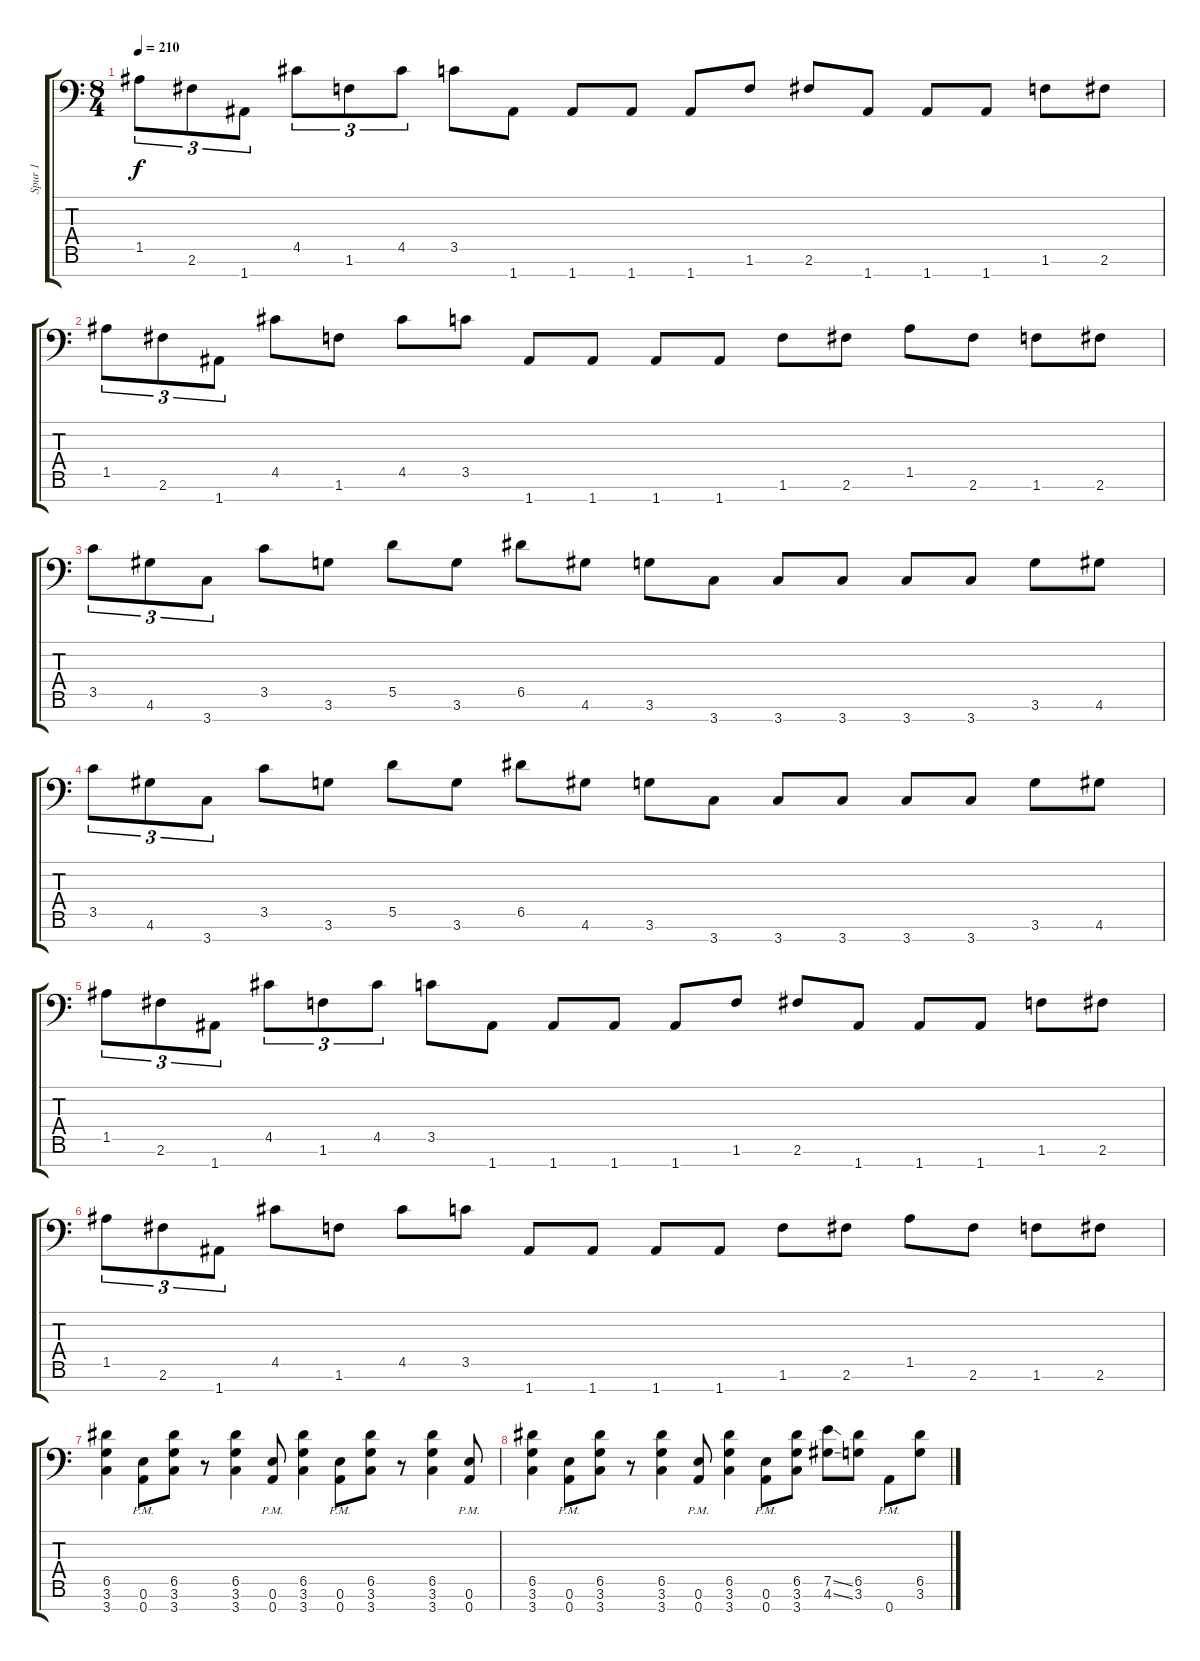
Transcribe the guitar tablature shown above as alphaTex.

\track ("Spur 1" "Spur 1") {instrument overdrivenguitar}
\staff {score tabs}
\tuning (E4 B3 G3 D3 A2 E2 A1) {hide}
\ts (8 4)
\tempo 210
\clef f4
\ks c
1.5.8{tu (3 2) dy f} 2.6.8{tu (3 2)} 1.7.8{tu (3 2)} 4.5.8{tu (3 2)} 1.6.8{tu (3 2)} 4.5.8{tu (3 2)} 3.5.8 1.7.8 1.7.8 1.7.8 1.7.8 1.6.8 2.6.8 1.7.8 1.7.8 1.7.8 1.6.8 2.6.8 |
1.5.8{tu (3 2)} 2.6.8{tu (3 2)} 1.7.8{tu (3 2)} 4.5.8 1.6.8 4.5.8 3.5.8 1.7.8 1.7.8 1.7.8 1.7.8 1.6.8 2.6.8 1.5.8 2.6.8 1.6.8 2.6.8 |
3.5.8{tu (3 2)} 4.6.8{tu (3 2)} 3.7.8{tu (3 2)} 3.5.8 3.6.8 5.5.8 3.6.8 6.5.8 4.6.8 3.6.8 3.7.8 3.7.8 3.7.8 3.7.8 3.7.8 3.6.8 4.6.8 |
3.5.8{tu (3 2)} 4.6.8{tu (3 2)} 3.7.8{tu (3 2)} 3.5.8 3.6.8 5.5.8 3.6.8 6.5.8 4.6.8 3.6.8 3.7.8 3.7.8 3.7.8 3.7.8 3.7.8 3.6.8 4.6.8 |
1.5.8{tu (3 2)} 2.6.8{tu (3 2)} 1.7.8{tu (3 2)} 4.5.8{tu (3 2)} 1.6.8{tu (3 2)} 4.5.8{tu (3 2)} 3.5.8 1.7.8 1.7.8 1.7.8 1.7.8 1.6.8 2.6.8 1.7.8 1.7.8 1.7.8 1.6.8 2.6.8 |
1.5.8{tu (3 2)} 2.6.8{tu (3 2)} 1.7.8{tu (3 2)} 4.5.8 1.6.8 4.5.8 3.5.8 1.7.8 1.7.8 1.7.8 1.7.8 1.6.8 2.6.8 1.5.8 2.6.8 1.6.8 2.6.8 |
(6.5 3.6 3.7).4 (0.6{pm} 0.7{pm}).8 (6.5 3.6 3.7).8 r.8 (6.5 3.6 3.7).4 (0.6{pm} 0.7{pm}).8 (6.5 3.6 3.7).4 (0.6{pm} 0.7{pm}).8 (6.5 3.6 3.7).8 r.8 (6.5 3.6 3.7).4 (0.6{pm} 0.7{pm}).8 |
(6.5 3.6 3.7).4 (0.6{pm} 0.7{pm}).8 (6.5 3.6 3.7).8 r.8 (6.5 3.6 3.7).4 (0.6{pm} 0.7{pm}).8 (6.5 3.6 3.7).4 (0.6{pm} 0.7{pm}).8 (6.5 3.6 3.7).8 (7.5{ss} 4.6{ss}).8 (6.5 3.6).8 0.7{pm}.8 (6.5 3.6).8
